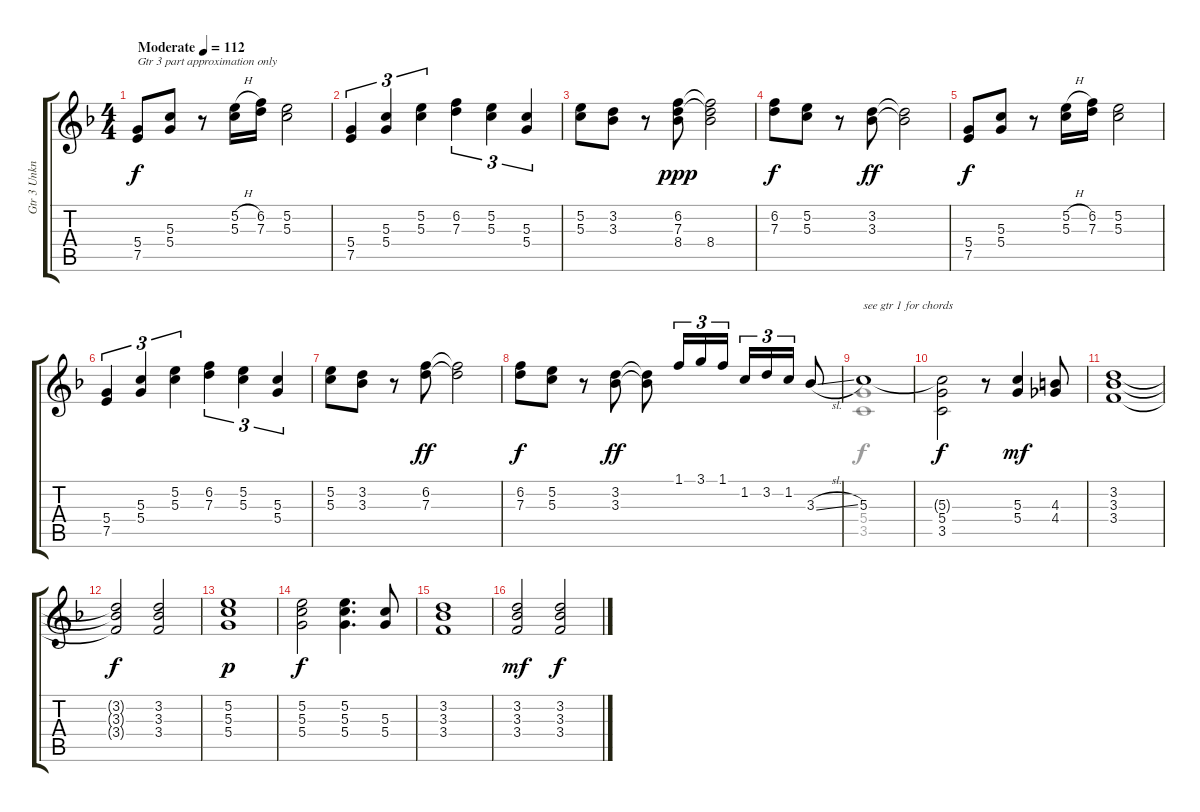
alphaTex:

\track ("Gtr 3 Unknown or overdubed" "Gtr 3 Unkn") {instrument acousticguitarsteel}
\staff {score tabs}
\tuning (E4 B3 G3 D3 A2 E2) {hide}
\voice
\ts (4 4)
\tempo (112 "Moderate")
\clef g2
\ks f
(5.4 7.5).8{txt "Gtr 3 part approximation only" dy f instrument acousticguitarsteel} (5.3 5.4).8 r.8 (5.2{h} 5.3).16 (6.2 7.3).16 (5.2 5.3).2 |
(5.4 7.5).4{tu (3 2)} (5.3 5.4).4{tu (3 2)} (5.2 5.3).4{tu (3 2)} (6.2 7.3).4{tu (3 2)} (5.2 5.3).4{tu (3 2)} (5.3 5.4).4{tu (3 2)} |
(5.2 5.3).8 (3.2 3.3).8 r.8 (6.2 7.3 8.4).8{dy ppp} (6.2{t} 7.3{t} 8.4).2 |
(6.2 7.3).8{dy f} (5.2 5.3).8 r.8 (3.2 3.3).8{dy ff} (3.2{t} 3.3{t}).2 |
(5.4 7.5).8{dy f} (5.3 5.4).8 r.8 (5.2{h} 5.3).16 (6.2 7.3).16 (5.2 5.3).2 |
(5.4 7.5).4{tu (3 2)} (5.3 5.4).4{tu (3 2)} (5.2 5.3).4{tu (3 2)} (6.2 7.3).4{tu (3 2)} (5.2 5.3).4{tu (3 2)} (5.3 5.4).4{tu (3 2)} |
(5.2 5.3).8 (3.2 3.3).8 r.8 (6.2 7.3).8{dy ff} (6.2{t} 7.3{t}).2 |
(6.2 7.3).8{dy f} (5.2 5.3).8 r.8 (3.2 3.3).8{dy ff} (3.2{t} 3.3{t}).8 1.1.16{tu (3 2) beam Up} 3.1.16{tu (3 2) beam Up} 1.1.16{tu (3 2) beam Up} 1.2.16{tu (3 2) beam Up} 3.2.16{tu (3 2) beam Up} 1.2.16{tu (3 2) beam Up} 3.3{sl}.8{beam Up} |
5.3.1{txt "see gtr 1 for chords"} |
(5.3{t} 5.4 3.5).2{dy f beam Down} r.8 (5.3 5.4).4{dy mf} (4.3 4.4).8 |
(3.2 3.3 3.4).1 |
(3.2{t} 3.3{t} 3.4{t}).2{dy f} (3.2 3.3 3.4).2 |
(5.2 5.3 5.4).1{dy p} |
(5.2 5.3 5.4).2{dy f} (5.2 5.3 5.4).4{d} (5.3 5.4).8 |
(3.2 3.3 3.4).1 |
(3.2 3.3 3.4).2{dy mf} (3.2 3.3 3.4).2{dy f}
\voice
\clef g2
\ottava regular
\simile none
\ks f
|
|
|
|
|
|
|
|
(5.4 3.5).1 |
|
|
|
|
|
|
